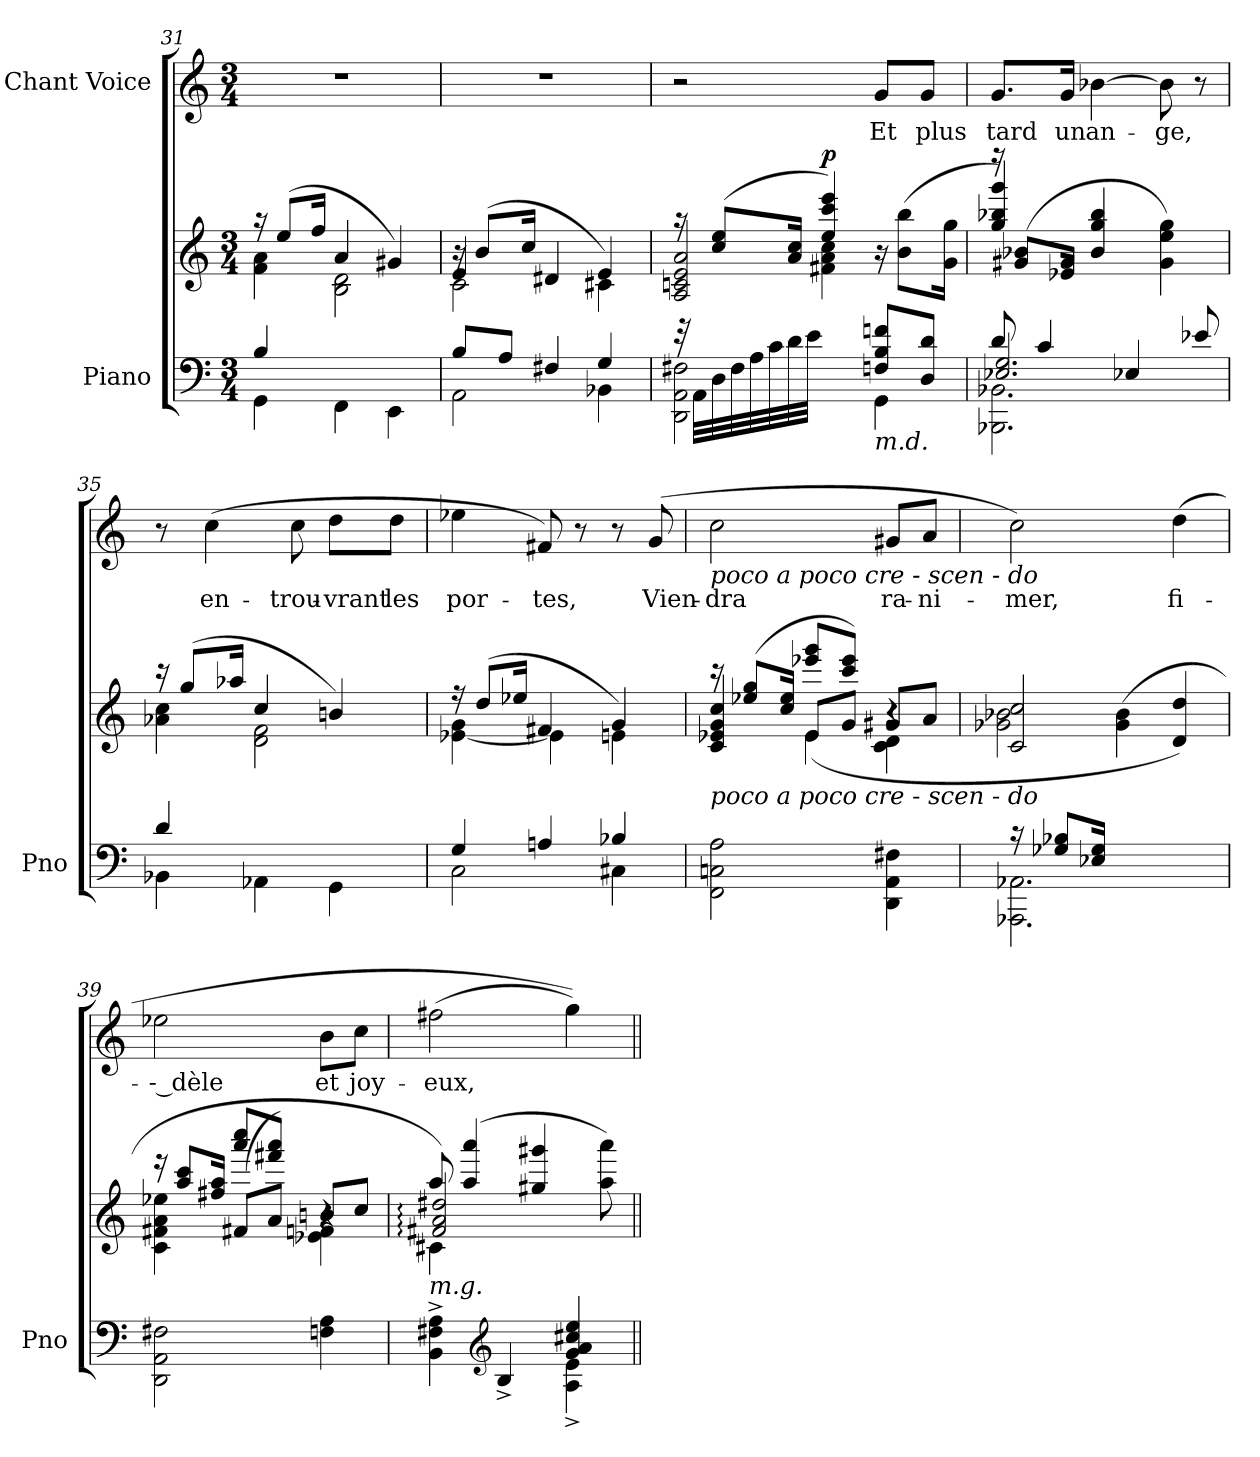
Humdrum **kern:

**kern	**kern	**dynam	**kern	**text
*part2	*part2	*part2	*part1	*part1
*staff3	*staff2	*staff2/3	*staff1	*staff1
*I"Piano	*	*	*I"Chant Voice	*
*I'Pno	*	*	*	*
*clefF4	*clefG2	*	*clefG2	*
*k[]	*k[]	*	*k[]	*
*M3/4	*M3/4	*	*M3/4	*
=31	=31	=31	=31	=31
*^	*^	*	*	*
4B/	4GG\	16r	4f\ 4a\	.	2.r	.
.	.	(8ee/L	.	.	.	.
.	.	16ff/Jk	.	.	.	.
2ryy	4FF\	4a/	2B\ 2d\	.	.	.
.	4EE\	4g#X/)	.	.	.	.
=32	=32	=32	=32	=32	=32	=32
*	*	*	*^	*	*	*
8B/L	2AA\	16r	2c\	4e/	.	2.r	.
.	.	(8b/L	.	.	.	.	.
8A/J	.	.	.	.	.	.	.
.	.	16cc/Jk	.	.	.	.	.
4F#X/	.	4d#X/	.	2ryy	.	.	.
4G/	4BB-X\	4e/)	4c#X\	.	.	.	.
=33	=33	=33	=33	=33	=33	=33	=33
*k[]	*	*k[]	*	*	*	*k[]	*
32r	2DD\ 2AA\ 2F#X\	16r	2A/ 2cn/ 2e/ 2a/	4ryy	.	2r	.
32AA\LLL	.	.	.	.	.	.	.
32D\	.	(8cc/ 8ee/L	.	.	.	.	.
32F#\	.	.	.	.	.	.	.
32A\	.	.	.	.	.	.	.
32c\	.	.	.	.	.	.	.
32d\	.	16a/ 16cc/Jk	.	.	.	.	.
32e\JJJ	.	.	.	.	.	.	.
!	!	!	!	!	!LO:DY:a	!	!
4ryy	.	4ee/ 4ccc/ 4eee/)	.	(4f#X\ 4a\ 4cc\	p	.	.
!LO:TX:b:i:t=m.d.	!	!	!	!	!	!	!
!	!	!	!	!	!	!	!LO:LY:b
8Fn/ 8B/ 8fn/L	4GG\	16r	4ryy	4ryy	.	8g/L	Et
.	.	(8b\ 8bb\L	.	.	.	.	.
!	!	!	!	!	!	!	!LO:LY:b
8D/ 8d/J	.	.	.	.	.	8g/J	plus
.	.	16g\ 16gg\Jk	.	.	.	.	.
*	*	*	*v	*v	*	*	*
!!LO:PB:g=z
=34	=34	=34	=34	=34	=34	=34
*	*^	*	*	*	*	*
!	!	!	!	!	!	!	!LO:LY:b
8d/	2.BBB-X\ 2.BB-X\	2.E-X/ 2.G/	16r	4gg/ 4bb-X/ 4ggg/)	.	8.g/L	tard
.	.	.	(8g#X/ 8b-X/L	.	.	.	.
4c/	.	.	.	.	.	.	.
!	!	!	!	!	!	!	!LO:LY:b
.	.	.	16e-X/ 16g#/Jk	.	.	16g/Jk	un
!	!	!	!	!	!	!	!LO:LY:b
.	.	.	4b-/ 4gg/ 4bb-/	2ryy	.	[4b-X\	an-
4E-X/	.	.	.	.	.	.	.
!	!	!	!	!	!	!	!LO:LY:b
.	.	.	4g#\ 4ee\ 4gg\)	.	.	8b-\]	-ge,
8e-X/	.	.	.	.	.	8r	.
*	*v	*v	*	*	*	*	*
=35	=35	=35	=35	=35	=35	=35
4d/	4BB-X\	16r	4a-X\ 4cc\	.	8r	.
.	.	(8gg/L	.	.	.	.
!	!	!	!	!	!	!LO:LY:b
.	.	.	.	.	(4cc\	en-
.	.	16aa-X/Jk	.	.	.	.
2ryy	4AA-X\	4cc/	2d\ 2f\	.	.	.
!	!	!	!	!	!	!LO:LY:b
.	.	.	.	.	8cc\	-trou-
!	!	!	!	!	!	!LO:LY:b
.	4GG\	4bn/)	.	.	8dd\L	-vrant
!	!	!	!	!	!	!LO:LY:b
.	.	.	.	.	8dd\J	les
=36	=36	=36	=36	=36	=36	=36
!	!	!	!	!	!	!LO:LY:b
4G/	2C\	16r	[4e-X\ 4g\	.	4ee-X\	por-
.	.	(8dd/L	.	.	.	.
.	.	16ee-X/Jk	.	.	.	.
!	!	!	!	!	!	!LO:LY:b
4An/	.	4f#X/	4e-\]	.	8f#X/)	-tes,
.	.	.	.	.	8r	.
4B-X/	4C#X\	4g/)	4en\	.	8r	.
!	!	!	!	!	!	!LO:LY:b
.	.	.	.	.	(8g/	Vien-
*v	*v	*	*	*	*	*
=37	=37	=37	=37	=37	=37
*	*	*^	*	*	*
!	!	!	!	!	!LO:TX:b:i:t=poco   a    poco       cre     -    scen     -      do	!
!	!LO:TX:b:i:t=poco   a   poco     cre     -     scen      -     do	!	!	!	!	!
!	!	!	!	!	!	!LO:LY:b
2FF\ 2Cn\ 2A\	16r	4c/ 4e-X/ 4g/ 4cc/	4ryy	.	2cc\	-dra
.	(8ee-X/ 8gg/L	.	.	.	.	.
.	16cc/ 16ee-/Jk	.	.	.	.	.
.	8eee-X/ 8ggg/L	(4e-\	8e-/L	.	.	.
.	8ccc/ 8eee-/J)	.	8g/J	.	.	.
!	!	!	!	!	!	!LO:LY:b
4DD\ 4AA\ 4F#X\	4r	4c\ 4d\	8g#X/L	.	8g#X/L	ra-
!	!	!	!	!	!	!LO:LY:b
.	.	.	8a/J	.	8a/J	-ni-
=38	=38	=38	=38	=38	=38	=38
*^	*	*	*	*	*	*
!	!	!	!	!	!	!	!LO:LY:b
16r	2.AAA-X\ 2.AA-X\	2c/ 2cc/	2g-X\ 2b-X\	4ryy	.	2cc\)	-mer,
(8G-X/ 8B-X/L	.	.	.	.	.	.	.
16E-X/ 16G-/Jk	.	.	.	.	.	.	.
2ryy	.	.	.	(4g-\ 4b-\	.	.	.
!	!	!	!	!	!	!	!LO:LY:b
.	.	4d/ 4dd/)	4ryy	4ryy	.	(4dd\	fi-
*v	*v	*	*	*	*	*	*
!!LO:LB:g=z
=39	=39	=39	=39	=39	=39	=39
!	!	!	!	!	!	!LO:LY:b
2DD\ 2AA\ 2F#X\	16r	4c\ 4f#X\ 4a\ 4ee-X\	4ryy	.	2ee-X\	-- dèle
.	8aa/ 8ccc/L	.	.	.	.	.
.	16ff#X/ 16aa/Jk	.	.	.	.	.
.	8aaa/ 8cccc/L	4ryy	(8f#X/L	.	.	.
.	8fff#X/ 8aaa/J)	.	8a/J	.	.	.
!	!	!	!	!	!	!LO:LY:b
4Fn\ 4A\	4r	4e-X\ 4fn\	8bn/L	.	8b\L	et
!	!	!	!	!	!	!LO:LY:b
.	.	.	8cc/J	.	8cc\J	joy-
=40	=40	=40	=40	=40	=40	=40
*^	*	*	*	*	*	*
!	!	!LO:TX:b:i:t=m.g.	!	!	!	!	!
!	!	!	!	!	!	!	!LO:LY:b
4BB\^> 4F#X\^> 4A\^>	2ryy	8aa/)	4c#X\	2f#X/: 2a/: 2dd#X/:	.	(2ff#X\	-eux,
.	.	(4aa/ 4aaa/	.	.	.	.	.
*clefG2	*	*	*	*	*	*	*
4B^</	.	.	2ryy	.	.	.	.
.	.	4gg#X/ 4ggg#X/	.	.	.	.	.
4g/ 4a/ 4cc#X/ 4ee/	4A\^ 4e\^	.	.	4ryy	.	4gg\))	.
.	.	8aa\ 8aaa\)	.	.	.	.	.
*v	*v	*	*	*	*	*	*
*	*v	*v	*v	*	*	*
=||	=||	=||	=||	=||
*-	*-	*-	*-	*-
